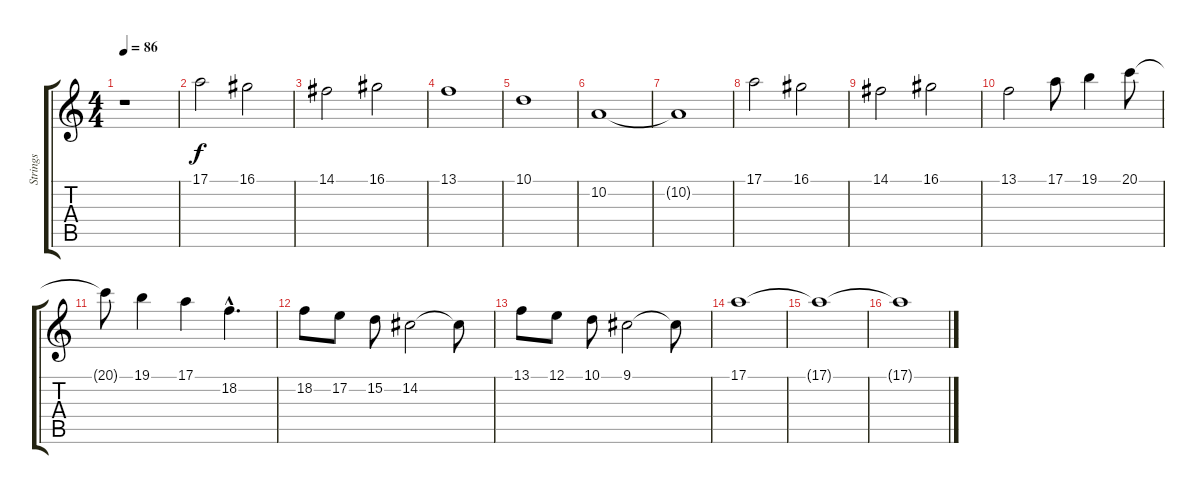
\track ("Strings" "Strings") {instrument stringensemble1}
\staff {score tabs}
\tuning (E4 B3 G3 D3 A2 E2) {hide}
\ts (4 4)
\tempo 86
\clef g2
\ks c
r.1{dy f} |
17.1.2 16.1.2 |
14.1.2 16.1.2 |
13.1.1 |
10.1.1 |
10.2.1 |
10.2{t}.1 |
17.1.2 16.1.2 |
14.1.2 16.1.2 |
13.1.2 17.1.8 19.1.4 20.1.8 |
20.1{t}.8 19.1.4 17.1.4 18.2{hac}.4{d} |
18.2.8 17.2.8 15.2.8 14.2.2 14.2{t}.8 |
13.1.8 12.1.8 10.1.8 9.1.2 9.1{t}.8 |
17.1.1 |
17.1{t}.1 |
17.1{t}.1
